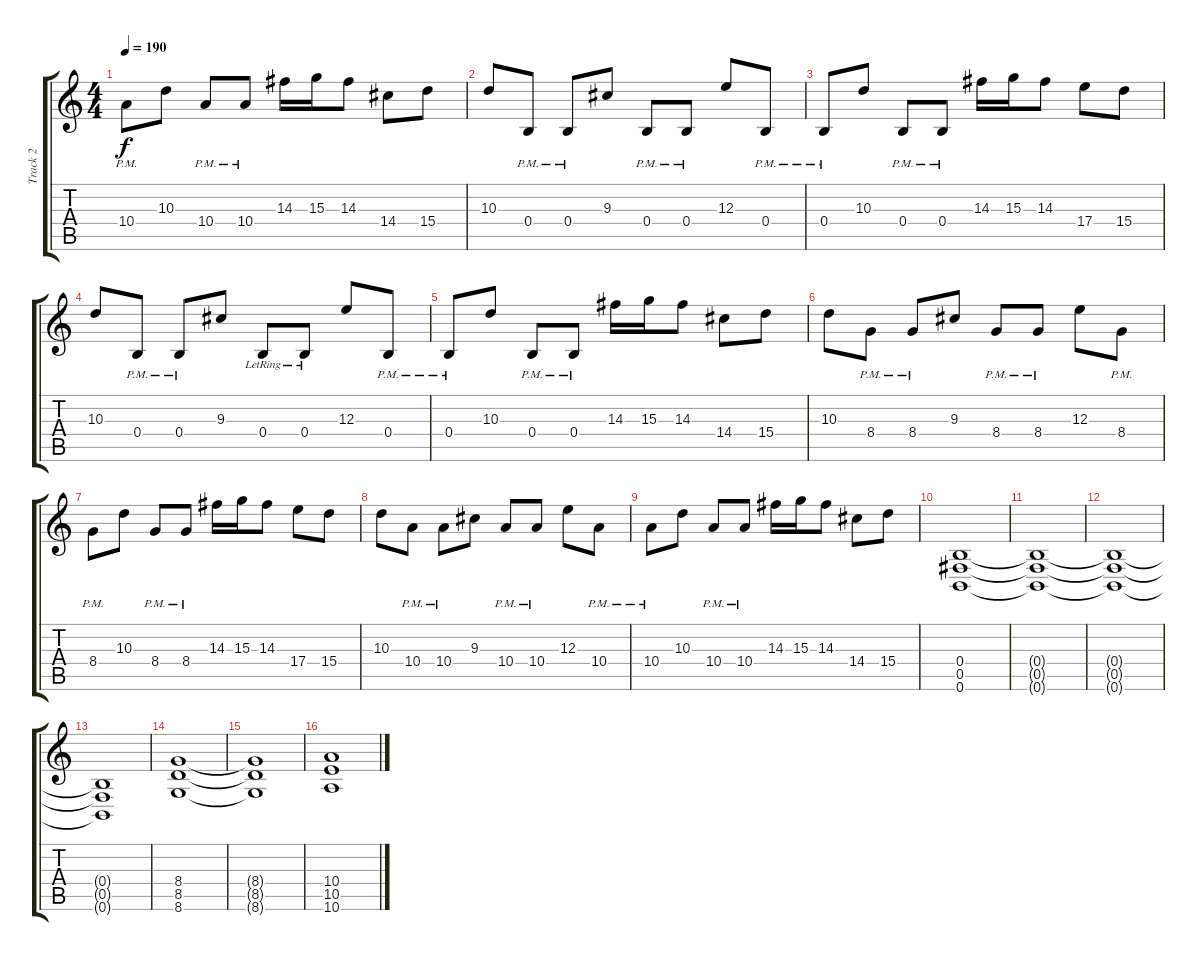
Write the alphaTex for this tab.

\track ("Track 2" "Track 2") {instrument distortionguitar}
\staff {score tabs}
\tuning (Db4 Ab3 E3 B2 Gb2 B1) {hide}
\ts (4 4)
\tempo 190
\clef g2
\ks c
10.4{pm}.8{dy f} 10.3.8 10.4{pm}.8 10.4{pm}.8 14.3.16 15.3.16 14.3.8 14.4.8 15.4.8 |
10.3.8 0.4{pm}.8 0.4{pm}.8 9.3.8 0.4{pm}.8 0.4{pm}.8 12.3.8 0.4{pm}.8 |
0.4{pm}.8 10.3.8 0.4{pm}.8 0.4{pm}.8 14.3.16 15.3.16 14.3.8 17.4.8 15.4.8 |
10.3.8 0.4{pm}.8 0.4{pm}.8 9.3.8 0.4{lr}.8 0.4{lr}.8 12.3.8 0.4{pm}.8 |
0.4{pm}.8 10.3.8 0.4{pm}.8 0.4{pm}.8 14.3.16 15.3.16 14.3.8 14.4.8 15.4.8 |
10.3.8 8.4{pm}.8 8.4{pm}.8 9.3.8 8.4{pm}.8 8.4{pm}.8 12.3.8 8.4{pm}.8 |
8.4{pm}.8 10.3.8 8.4{pm}.8 8.4{pm}.8 14.3.16 15.3.16 14.3.8 17.4.8 15.4.8 |
10.3.8 10.4{pm}.8 10.4{pm}.8 9.3.8 10.4{pm}.8 10.4{pm}.8 12.3.8 10.4{pm}.8 |
10.4{pm}.8 10.3.8 10.4{pm}.8 10.4{pm}.8 14.3.16 15.3.16 14.3.8 14.4.8 15.4.8 |
(0.4 0.5 0.6).1 |
(0.4{t} 0.5{t} 0.6{t}).1 |
(0.4{t} 0.5{t} 0.6{t}).1 |
(0.4{t} 0.5{t} 0.6{t}).1 |
(8.4 8.5 8.6).1 |
(8.4{t} 8.5{t} 8.6{t}).1 |
(10.4 10.5 10.6).1
